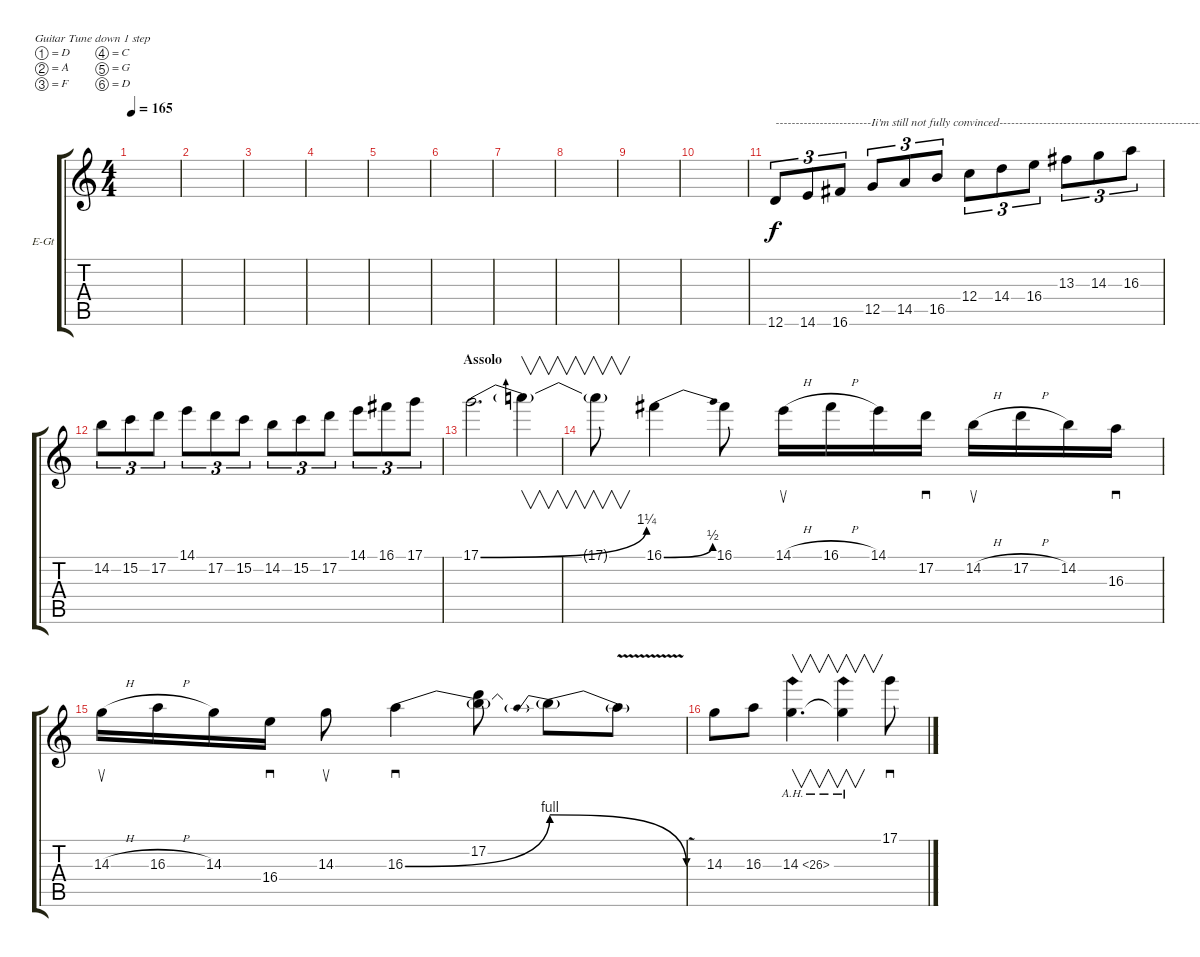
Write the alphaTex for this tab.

\bracketExtendMode groupsimilarinstruments
\firstSystemTrackNameOrientation horizontal
\otherSystemsTrackNameOrientation horizontal
\track ("Guitar Lead" "E-Gt") {solo instrument distortionguitar}
\staff {score tabs}
\tuning (D4 A3 F3 C3 G2 D2)
\ts (4 4)
\tempo 165
\clef g2
\ks c
|
|
|
|
|
|
|
|
|
|
12.6.8{tu (3 2) txt "------------------------Ii'm still not fully convinced----------------------------------------------------------------------------------------------------------------------"} 14.6.8{tu (3 2)} 16.6.8{tu (3 2)} 12.5.8{tu (3 2)} 14.5.8{tu (3 2)} 16.5.8{tu (3 2)} 12.4.8{tu (3 2)} 14.4.8{tu (3 2)} 16.4.8{tu (3 2)} 13.3.8{tu (3 2)} 14.3.8{tu (3 2)} 16.3.8{tu (3 2)} |
14.2.8{tu (3 2)} 15.2.8{tu (3 2)} 17.2.8{tu (3 2)} 14.1.8{tu (3 2)} 17.2.8{tu (3 2)} 15.2.8{tu (3 2)} 14.2.8{tu (3 2)} 15.2.8{tu (3 2)} 17.2.8{tu (3 2)} 14.1.8{tu (3 2)} 16.1.8{tu (3 2)} 17.1.8{tu (3 2)} |
\section ("" "Assolo")
17.1{be (bend 0 0 31.799999999999997 5)}.2{d} 17.1{t}.4{v} |
17.1{t}.8{v} 16.1{be (bend 0 0 15.6 2)}.4 16.1.8 14.1{h}.16{su} 16.1{h}.16 14.1.16 17.2.16{sd} 14.2{h}.16{su} 17.2{h}.16 14.2.16 16.3.16{sd} |
14.3{h}.16{su} 16.3{h}.16 14.3.16 16.4.16{sd} 14.3.8{su} 16.3{be (bend 0 0 15 4)}.4{sd} (17.2 16.3{t}).8 16.3{be (prebendrelease 0.6 4 6.6 0) t}.8 16.3{v t}.8 |
14.3.8 16.3.8 14.3{ah 12}.4{v d} 14.3{ah 12 t}.4{v} 17.1.8{sd}
